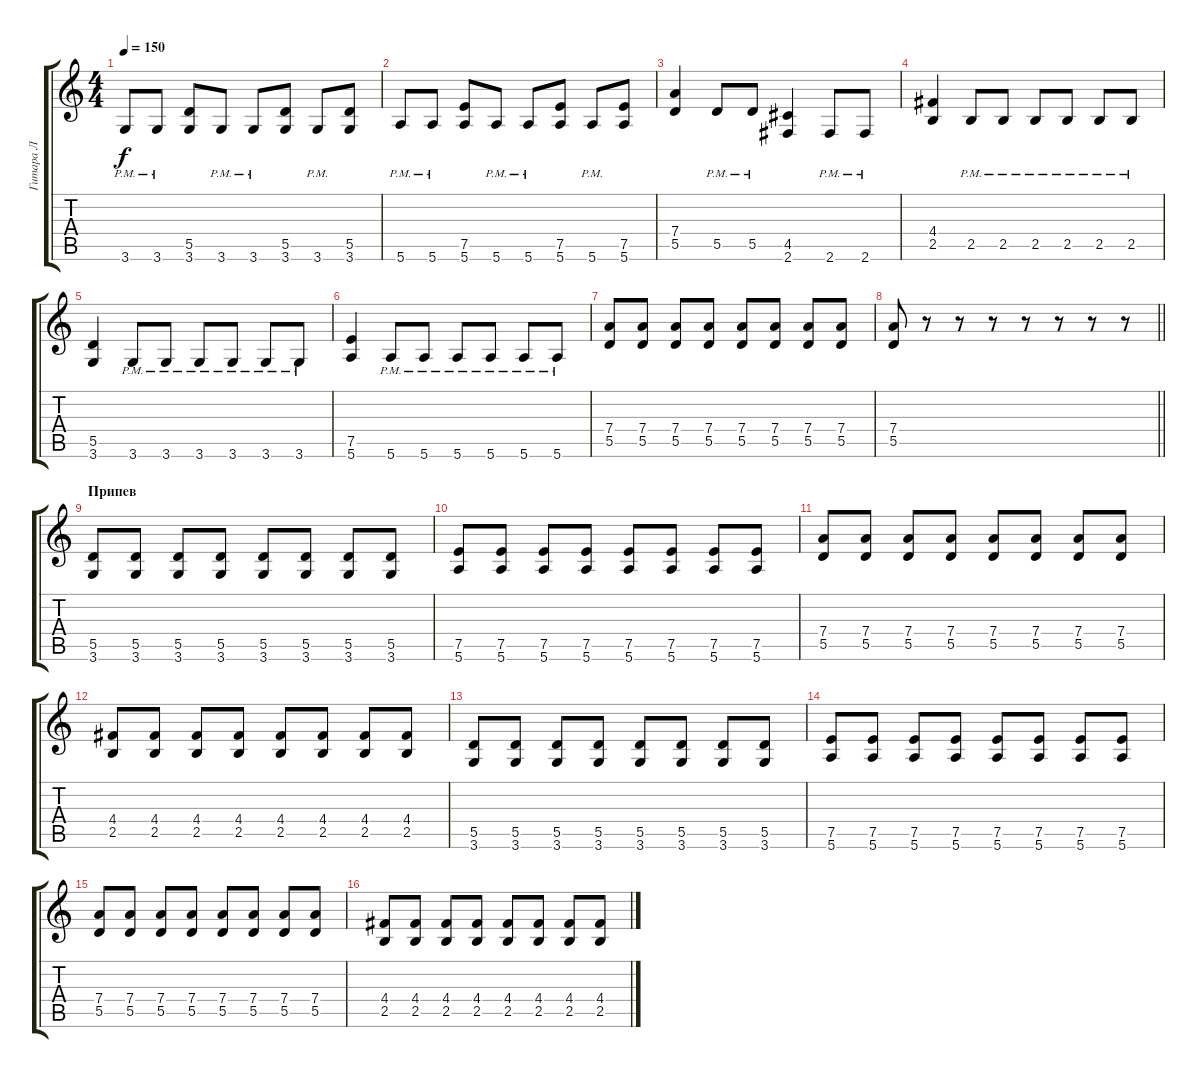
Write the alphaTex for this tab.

\track ("Гитара Л" "Гитара Л") {instrument distortionguitar}
\staff {score tabs}
\tuning (E4 B3 G3 D3 A2 E2) {hide}
\ts (4 4)
\tempo 150
\clef g2
\ks c
3.6{pm}.8{dy f} 3.6{pm}.8 (5.5 3.6).8 3.6{pm}.8 3.6{pm}.8 (5.5 3.6).8 3.6{pm}.8 (5.5 3.6).8 |
5.6{pm}.8 5.6{pm}.8 (7.5 5.6).8 5.6{pm}.8 5.6{pm}.8 (7.5 5.6).8 5.6{pm}.8 (7.5 5.6).8 |
(7.4 5.5).4 5.5{pm}.8 5.5{pm}.8 (4.5 2.6).4 2.6{pm}.8 2.6{pm}.8 |
(4.4 2.5).4 2.5{pm}.8 2.5{pm}.8 2.5{pm}.8 2.5{pm}.8 2.5{pm}.8 2.5{pm}.8 |
(5.5 3.6).4 3.6{pm}.8 3.6{pm}.8 3.6{pm}.8 3.6{pm}.8 3.6{pm}.8 3.6{pm}.8 |
(7.5 5.6).4 5.6{pm}.8 5.6{pm}.8 5.6{pm}.8 5.6{pm}.8 5.6{pm}.8 5.6{pm}.8 |
(7.4 5.5).8 (7.4 5.5).8 (7.4 5.5).8 (7.4 5.5).8 (7.4 5.5).8 (7.4 5.5).8 (7.4 5.5).8 (7.4 5.5).8 |
\barLineRight lightlight
(7.4 5.5).8 r.8 r.8 r.8 r.8 r.8 r.8 r.8 |
\section ("" "Припев")
(5.5 3.6).8 (5.5 3.6).8 (5.5 3.6).8 (5.5 3.6).8 (5.5 3.6).8 (5.5 3.6).8 (5.5 3.6).8 (5.5 3.6).8 |
(7.5 5.6).8 (7.5 5.6).8 (7.5 5.6).8 (7.5 5.6).8 (7.5 5.6).8 (7.5 5.6).8 (7.5 5.6).8 (7.5 5.6).8 |
(7.4 5.5).8 (7.4 5.5).8 (7.4 5.5).8 (7.4 5.5).8 (7.4 5.5).8 (7.4 5.5).8 (7.4 5.5).8 (7.4 5.5).8 |
(4.4 2.5).8 (4.4 2.5).8 (4.4 2.5).8 (4.4 2.5).8 (4.4 2.5).8 (4.4 2.5).8 (4.4 2.5).8 (4.4 2.5).8 |
(5.5 3.6).8 (5.5 3.6).8 (5.5 3.6).8 (5.5 3.6).8 (5.5 3.6).8 (5.5 3.6).8 (5.5 3.6).8 (5.5 3.6).8 |
(7.5 5.6).8 (7.5 5.6).8 (7.5 5.6).8 (7.5 5.6).8 (7.5 5.6).8 (7.5 5.6).8 (7.5 5.6).8 (7.5 5.6).8 |
(7.4 5.5).8 (7.4 5.5).8 (7.4 5.5).8 (7.4 5.5).8 (7.4 5.5).8 (7.4 5.5).8 (7.4 5.5).8 (7.4 5.5).8 |
(4.4 2.5).8 (4.4 2.5).8 (4.4 2.5).8 (4.4 2.5).8 (4.4 2.5).8 (4.4 2.5).8 (4.4 2.5).8 (4.4 2.5).8
